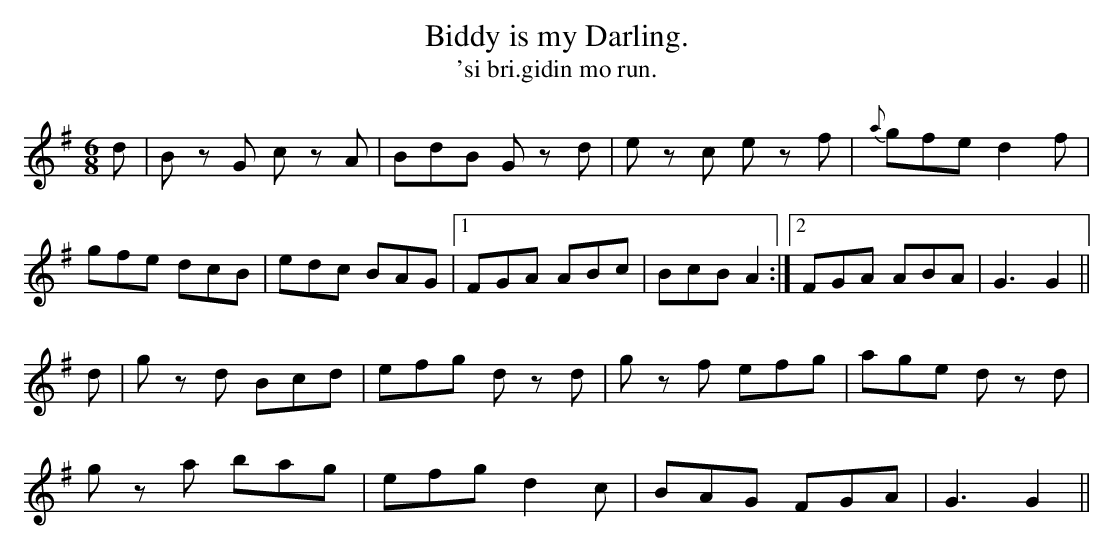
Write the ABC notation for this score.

X:1
T: Biddy is my Darling.
T: 'si bri.gidin mo run.
M: 6/8
L: 1/8
K: G
d|B z G c z A|BdB G z d|e z c e z f|{a}gfe d2f|
gfe dcB|edc BAG|1 FGA ABc|BcB A2:|2 FGA ABA|G3 G2||
d|g z d Bcd|efg d zd|g z f efg|age d z d|
g z a bag|efg d2 c|BAG FGA|G3 G2||
